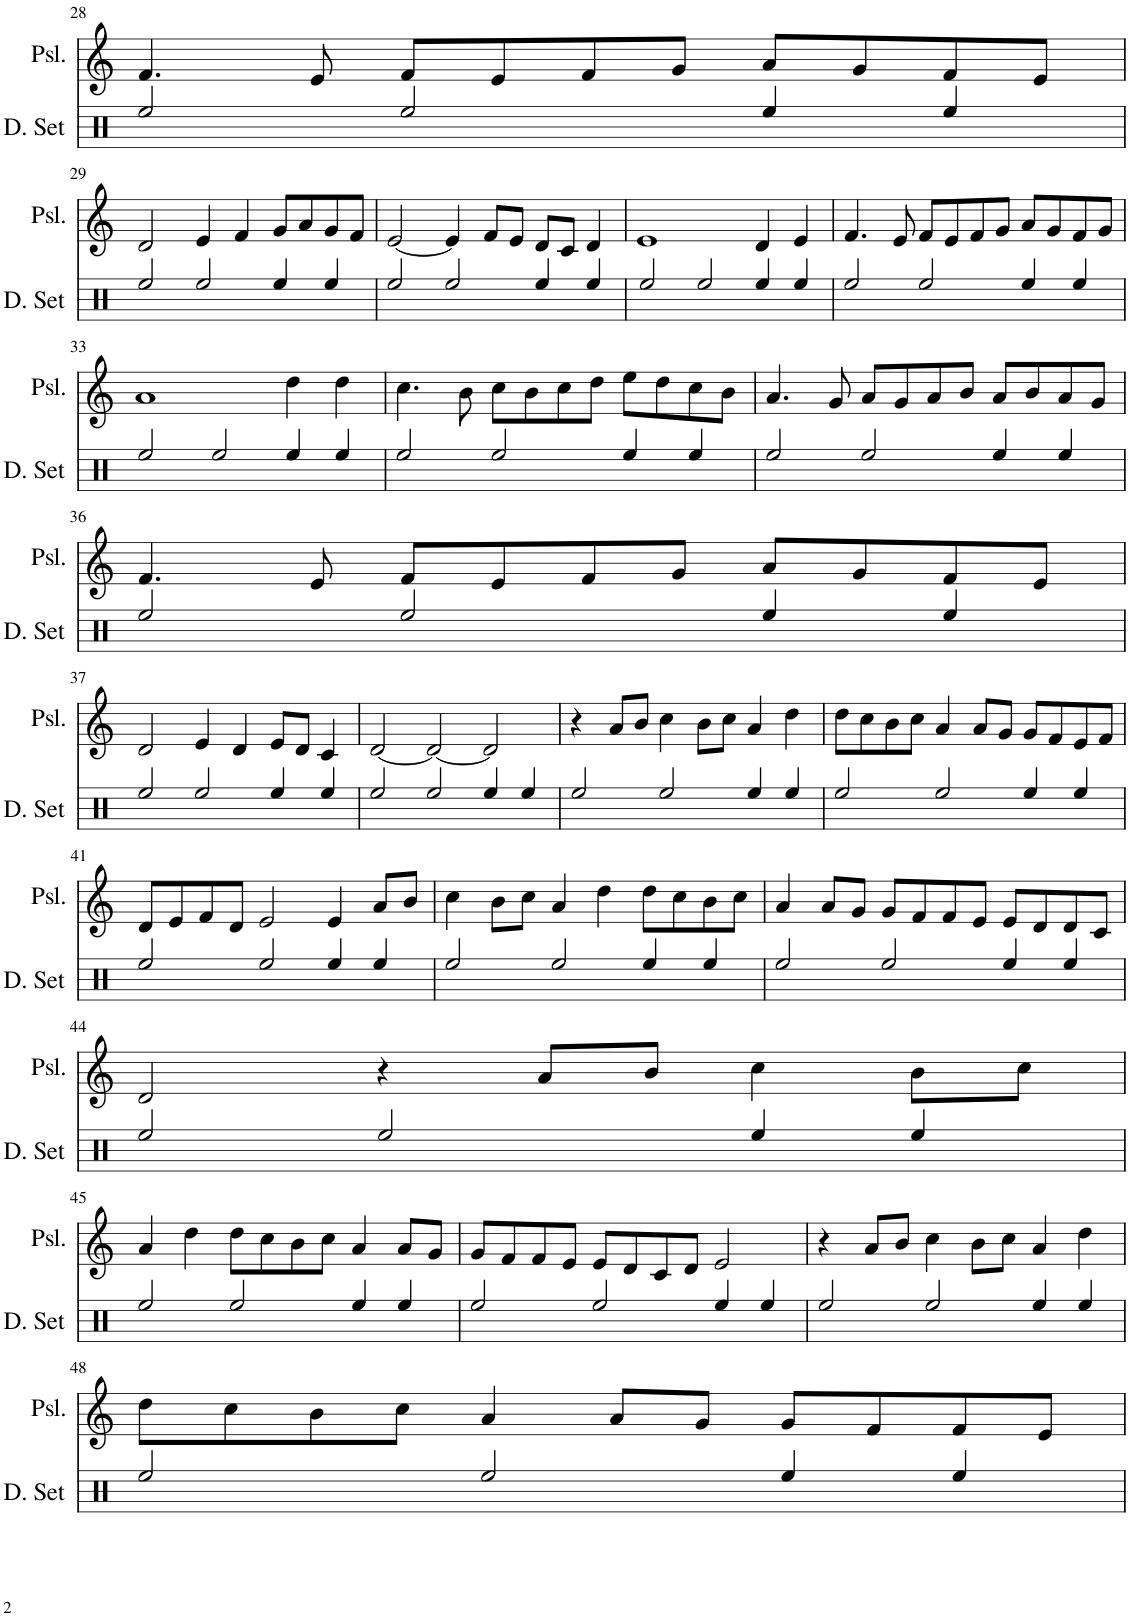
**kern	**kern
*part2	*part1
*staff2	*staff1
*I"Drum	*I"Psaltery
*	*I'Psl.
!!LO:PB:g=z
*clefX	*clefG2
*k[]	*k[]
*M3/2	*M3/2
=28	=28
2Ree/	4.f/
.	8e/
2Ree/	8f/L
.	8e/
.	8f/
.	8g/J
4Ree/	8a/L
.	8g/
4Ree/	8f/
.	8e/J
!!LO:LB:g=z
=29	=29
2Ree/	2d/
2Ree/	4e/
.	4f/
4Ree/	8g/L
.	8a/
4Ree/	8g/
.	8f/J
=30	=30
2Ree/	[2e/
2Ree/	4e/]
.	8f/L
.	8e/J
4Ree/	8d/L
.	8c/J
4Ree/	4d/
=31	=31
2Ree/	1e
2Ree/	.
4Ree/	4d/
4Ree/	4e/
=32	=32
2Ree/	4.f/
.	8e/
2Ree/	8f/L
.	8e/
.	8f/
.	8g/J
4Ree/	8a/L
.	8g/
4Ree/	8f/
.	8g/J
!!LO:LB:g=z
=33	=33
2Ree/	1a
2Ree/	.
4Ree/	4dd\
4Ree/	4dd\
=34	=34
2Ree/	4.cc\
.	8b\
2Ree/	8cc\L
.	8b\
.	8cc\
.	8dd\J
4Ree/	8ee\L
.	8dd\
4Ree/	8cc\
.	8b\J
=35	=35
2Ree/	4.a/
.	8g/
2Ree/	8a/L
.	8g/
.	8a/
.	8b/J
4Ree/	8a/L
.	8b/
4Ree/	8a/
.	8g/J
!!LO:LB:g=z
=36	=36
2Ree/	4.f/
.	8e/
2Ree/	8f/L
.	8e/
.	8f/
.	8g/J
4Ree/	8a/L
.	8g/
4Ree/	8f/
.	8e/J
!!LO:LB:g=z
=37	=37
2Ree/	2d/
2Ree/	4e/
.	4d/
4Ree/	8e/L
.	8d/J
4Ree/	4c/
=38	=38
2Ree/	[2d/
2Ree/	2d/_
4Ree/	2d/]
4Ree/	.
=39	=39
2Ree/	4r
.	8a/L
.	8b/J
2Ree/	4cc\
.	8b\L
.	8cc\J
4Ree/	4a/
4Ree/	4dd\
=40	=40
2Ree/	8dd\L
.	8cc\
.	8b\
.	8cc\J
2Ree/	4a/
.	8a/L
.	8g/J
4Ree/	8g/L
.	8f/
4Ree/	8e/
.	8f/J
!!LO:LB:g=z
=41	=41
2Ree/	8d/L
.	8e/
.	8f/
.	8d/J
2Ree/	2e/
4Ree/	4e/
4Ree/	8a/L
.	8b/J
=42	=42
2Ree/	4cc\
.	8b\L
.	8cc\J
2Ree/	4a/
.	4dd\
4Ree/	8dd\L
.	8cc\
4Ree/	8b\
.	8cc\J
=43	=43
2Ree/	4a/
.	8a/L
.	8g/J
2Ree/	8g/L
.	8f/
.	8f/
.	8e/J
4Ree/	8e/L
.	8d/
4Ree/	8d/
.	8c/J
!!LO:LB:g=z
=44	=44
2Ree/	2d/
2Ree/	4r
.	8a/L
.	8b/J
4Ree/	4cc\
4Ree/	8b\L
.	8cc\J
!!LO:LB:g=z
=45	=45
2Ree/	4a/
.	4dd\
2Ree/	8dd\L
.	8cc\
.	8b\
.	8cc\J
4Ree/	4a/
4Ree/	8a/L
.	8g/J
=46	=46
2Ree/	8g/L
.	8f/
.	8f/
.	8e/J
2Ree/	8e/L
.	8d/
.	8c/
.	8d/J
4Ree/	2e/
4Ree/	.
=47	=47
2Ree/	4r
.	8a/L
.	8b/J
2Ree/	4cc\
.	8b\L
.	8cc\J
4Ree/	4a/
4Ree/	4dd\
!!LO:LB:g=z
=48	=48
2Ree/	8dd\L
.	8cc\
.	8b\
.	8cc\J
2Ree/	4a/
.	8a/L
.	8g/J
4Ree/	8g/L
.	8f/
4Ree/	8f/
.	8e/J
=	=
*-	*-
